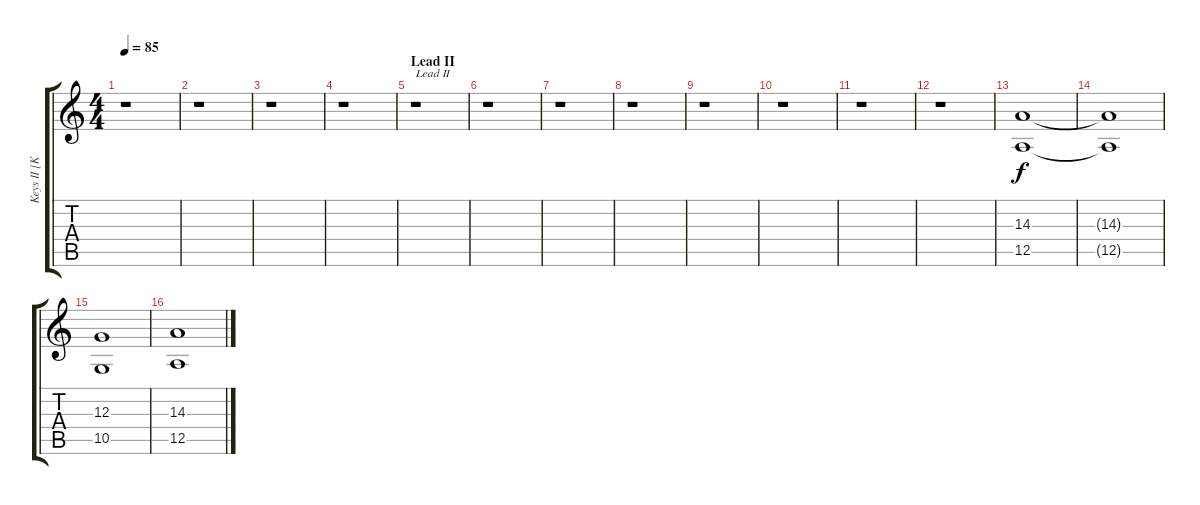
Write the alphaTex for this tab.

\track ("Keys II [Kirkesola]" "Keys II [K") {instrument stringensemble1}
\staff {score tabs}
\tuning (E4 B3 G3 D3 A2 D2) {hide}
\ts (4 4)
\tempo 85
\clef g2
\ks c
r.1{dy f} |
r.1 |
r.1 |
r.1 |
\section ("" "Lead II")
r.1{txt "Lead II"} |
r.1 |
r.1 |
r.1 |
r.1 |
r.1 |
r.1 |
r.1 |
(14.3 12.5).1 |
(14.3{t} 12.5{t}).1 |
(12.3 10.5).1 |
(14.3 12.5).1
